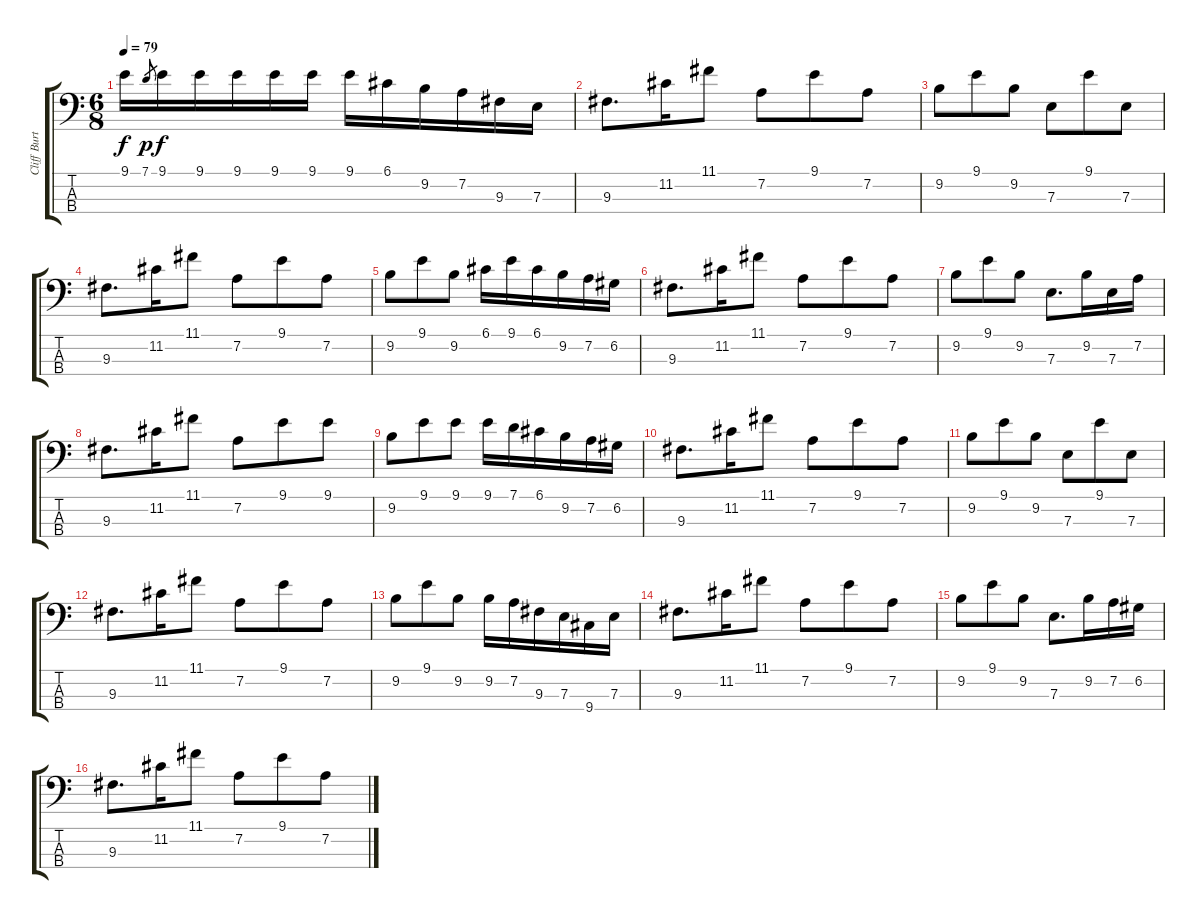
\track ("Cliff Burton (Bass)" "Cliff Burt") {instrument acousticguitarsteel}
\staff {score tabs}
\tuning (G2 D2 A1 E1) {hide}
\ts (6 8)
\tempo 79
\clef f4
\ks c
9.1{t}.16{dy f} 7.1.8{gr dy p} 9.1.16{dy f} 9.1.16 9.1.16 9.1.16 9.1.16 9.1.16 6.1.16 9.2.16 7.2.16 9.3.16 7.3.16 |
9.3.8{d} 11.2.16 11.1.8 7.2.8 9.1.8 7.2.8 |
9.2.8 9.1.8 9.2.8 7.3.8 9.1.8 7.3.8 |
9.3.8{d} 11.2.16 11.1.8 7.2.8 9.1.8 7.2.8 |
9.2.8 9.1.8 9.2.8 6.1.16 9.1.16 6.1.16 9.2.16 7.2.16 6.2.16 |
9.3.8{d} 11.2.16 11.1.8 7.2.8 9.1.8 7.2.8 |
9.2.8 9.1.8 9.2.8 7.3.8{d} 9.2.16 7.3.16 7.2.16 |
9.3.8{d} 11.2.16 11.1.8 7.2.8 9.1.8 9.1.8 |
9.2.8 9.1.8 9.1.8 9.1.16 7.1.16 6.1.16 9.2.16 7.2.16 6.2.16 |
9.3.8{d} 11.2.16 11.1.8 7.2.8 9.1.8 7.2.8 |
9.2.8 9.1.8 9.2.8 7.3.8 9.1.8 7.3.8 |
9.3.8{d} 11.2.16 11.1.8 7.2.8 9.1.8 7.2.8 |
9.2.8 9.1.8 9.2.8 9.2.16 7.2.16 9.3.16 7.3.16 9.4.16 7.3.16 |
9.3.8{d} 11.2.16 11.1.8 7.2.8 9.1.8 7.2.8 |
9.2.8 9.1.8 9.2.8 7.3.8{d} 9.2.16 7.2.16 6.2.16 |
9.3.8{d} 11.2.16 11.1.8 7.2.8 9.1.8 7.2.8
